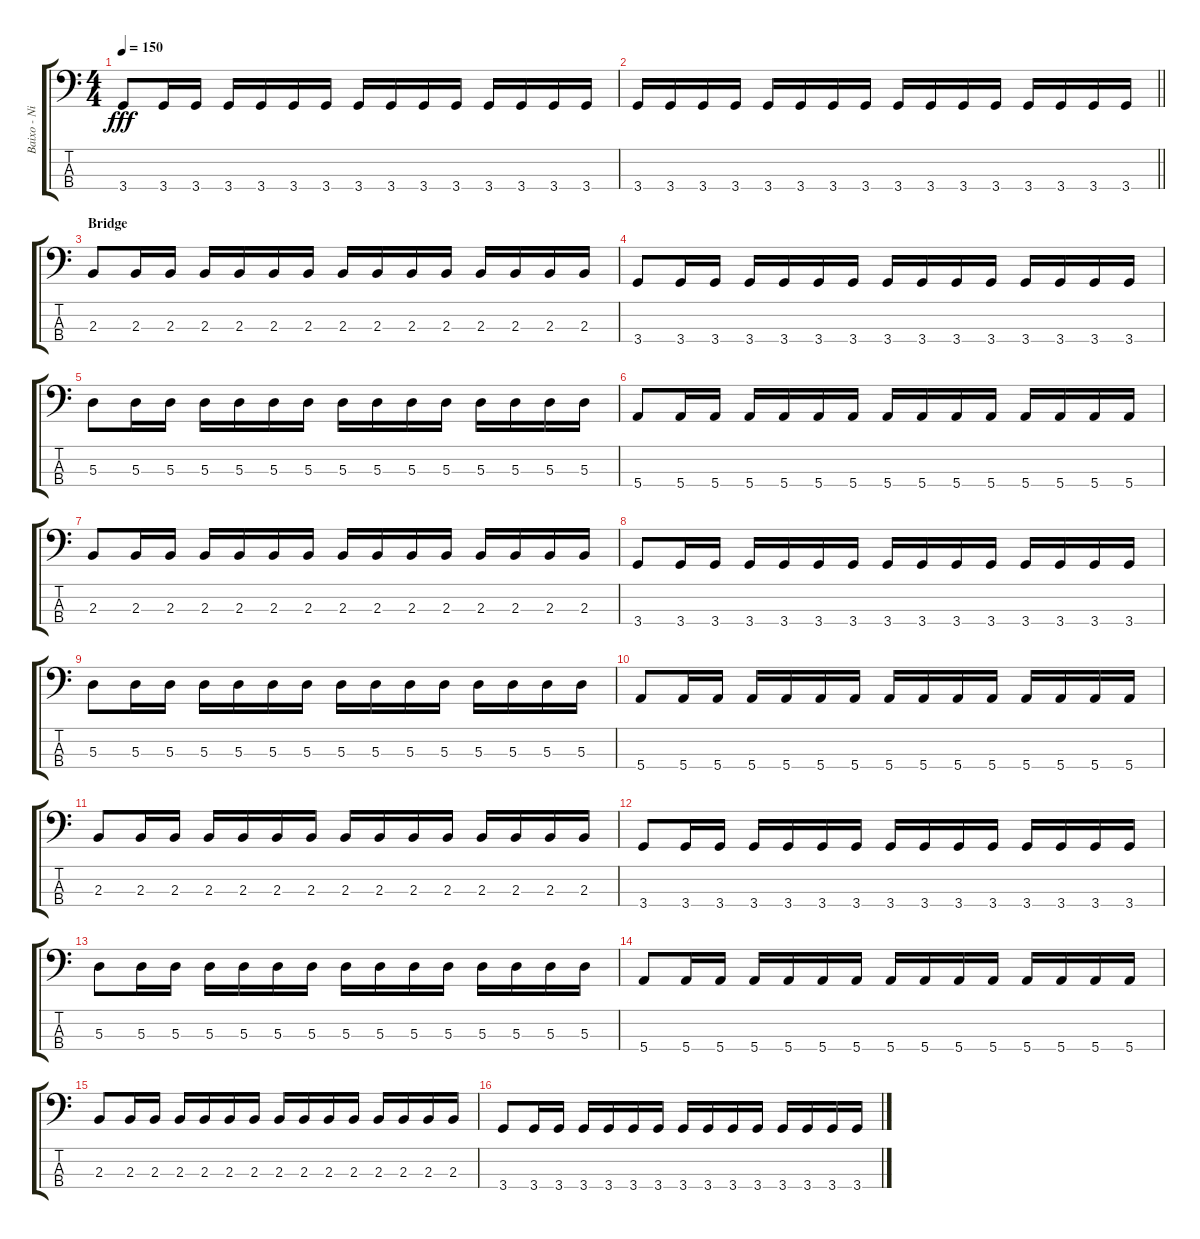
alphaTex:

\track ("Baixo - Nikola" "Baixo - Ni") {instrument electricbasspick}
\staff {score tabs}
\tuning (G2 D2 A1 E1) {hide}
\ts (4 4)
\tempo 150
\clef f4
\ks c
3.4.8{dy fff} 3.4.16 3.4.16 3.4.16 3.4.16 3.4.16 3.4.16 3.4.16 3.4.16 3.4.16 3.4.16 3.4.16 3.4.16 3.4.16 3.4.16 |
\barLineRight lightlight
3.4.16 3.4.16 3.4.16 3.4.16 3.4.16 3.4.16 3.4.16 3.4.16 3.4.16 3.4.16 3.4.16 3.4.16 3.4.16 3.4.16 3.4.16 3.4.16 |
\section ("" "Bridge")
2.3.8 2.3.16 2.3.16 2.3.16 2.3.16 2.3.16 2.3.16 2.3.16 2.3.16 2.3.16 2.3.16 2.3.16 2.3.16 2.3.16 2.3.16 |
3.4.8 3.4.16 3.4.16 3.4.16 3.4.16 3.4.16 3.4.16 3.4.16 3.4.16 3.4.16 3.4.16 3.4.16 3.4.16 3.4.16 3.4.16 |
5.3.8 5.3.16 5.3.16 5.3.16 5.3.16 5.3.16 5.3.16 5.3.16 5.3.16 5.3.16 5.3.16 5.3.16 5.3.16 5.3.16 5.3.16 |
5.4.8 5.4.16 5.4.16 5.4.16 5.4.16 5.4.16 5.4.16 5.4.16 5.4.16 5.4.16 5.4.16 5.4.16 5.4.16 5.4.16 5.4.16 |
2.3.8 2.3.16 2.3.16 2.3.16 2.3.16 2.3.16 2.3.16 2.3.16 2.3.16 2.3.16 2.3.16 2.3.16 2.3.16 2.3.16 2.3.16 |
3.4.8 3.4.16 3.4.16 3.4.16 3.4.16 3.4.16 3.4.16 3.4.16 3.4.16 3.4.16 3.4.16 3.4.16 3.4.16 3.4.16 3.4.16 |
5.3.8 5.3.16 5.3.16 5.3.16 5.3.16 5.3.16 5.3.16 5.3.16 5.3.16 5.3.16 5.3.16 5.3.16 5.3.16 5.3.16 5.3.16 |
5.4.8 5.4.16 5.4.16 5.4.16 5.4.16 5.4.16 5.4.16 5.4.16 5.4.16 5.4.16 5.4.16 5.4.16 5.4.16 5.4.16 5.4.16 |
2.3.8 2.3.16 2.3.16 2.3.16 2.3.16 2.3.16 2.3.16 2.3.16 2.3.16 2.3.16 2.3.16 2.3.16 2.3.16 2.3.16 2.3.16 |
3.4.8 3.4.16 3.4.16 3.4.16 3.4.16 3.4.16 3.4.16 3.4.16 3.4.16 3.4.16 3.4.16 3.4.16 3.4.16 3.4.16 3.4.16 |
5.3.8 5.3.16 5.3.16 5.3.16 5.3.16 5.3.16 5.3.16 5.3.16 5.3.16 5.3.16 5.3.16 5.3.16 5.3.16 5.3.16 5.3.16 |
5.4.8 5.4.16 5.4.16 5.4.16 5.4.16 5.4.16 5.4.16 5.4.16 5.4.16 5.4.16 5.4.16 5.4.16 5.4.16 5.4.16 5.4.16 |
2.3.8 2.3.16 2.3.16 2.3.16 2.3.16 2.3.16 2.3.16 2.3.16 2.3.16 2.3.16 2.3.16 2.3.16 2.3.16 2.3.16 2.3.16 |
3.4.8 3.4.16 3.4.16 3.4.16 3.4.16 3.4.16 3.4.16 3.4.16 3.4.16 3.4.16 3.4.16 3.4.16 3.4.16 3.4.16 3.4.16
